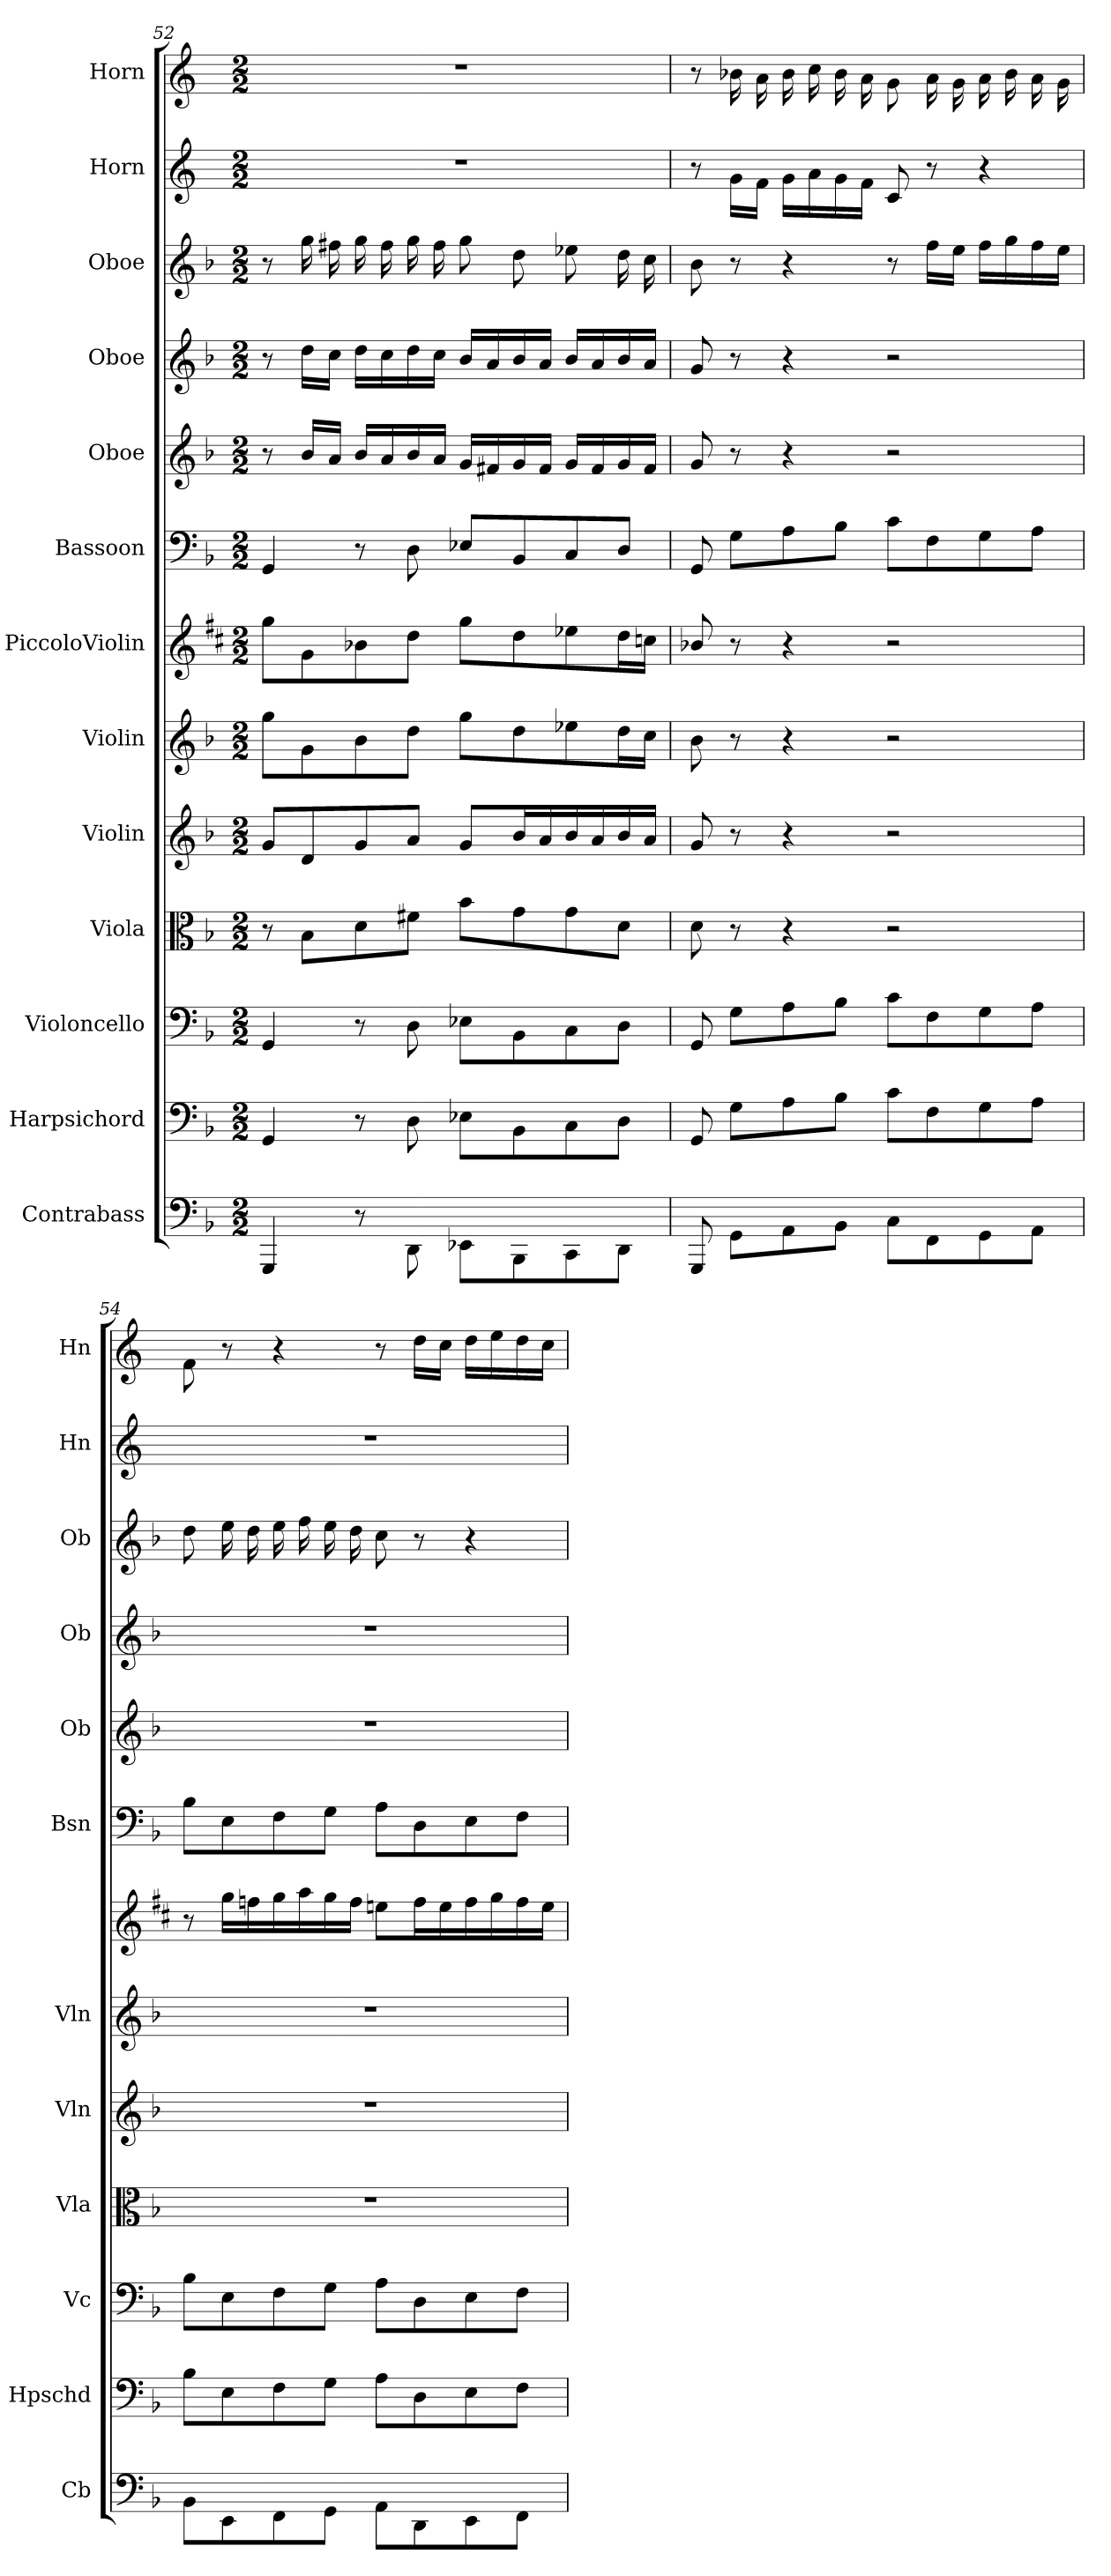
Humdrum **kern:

**kern	**kern	**kern	**kern	**kern	**kern	**kern	**kern	**kern	**kern	**kern	**kern	**kern
*part13	*part12	*part11	*part10	*part9	*part8	*part7	*part6	*part5	*part4	*part3	*part2	*part1
*staff13	*staff12	*staff11	*staff10	*staff9	*staff8	*staff7	*staff6	*staff5	*staff4	*staff3	*staff2	*staff1
*I"Contrabass	*I"Harpsichord	*I"Violoncello	*I"Viola	*I"Violin	*I"Violin	*I"PiccoloViolin	*I"Bassoon	*I"Oboe	*I"Oboe	*I"Oboe	*I"Horn	*I"Horn
*I'Cb	*I'Hpschd	*I'Vc	*I'Vla	*I'Vln	*I'Vln	*	*I'Bsn	*I'Ob	*I'Ob	*I'Ob	*I'Hn	*I'Hn
*clefF4	*clefF4	*clefF4	*clefC3	*clefG2	*clefG2	*clefG2	*clefF4	*clefG2	*clefG2	*clefG2	*clefG2	*clefG2
*k[b-]	*k[b-]	*k[b-]	*k[b-]	*k[b-]	*k[b-]	*k[f#c#]	*k[b-]	*k[b-]	*k[b-]	*k[b-]	*k[]	*k[]
*M2/2	*M2/2	*M2/2	*M2/2	*M2/2	*M2/2	*M2/2	*M2/2	*M2/2	*M2/2	*M2/2	*M2/2	*M2/2
=52	=52	=52	=52	=52	=52	=52	=52	=52	=52	=52	=52	=52
4GGG/	4GG/	4GG/	8r	8g/L	8gg\L	8gg\L	4GG/	8r	8r	8r	1r	1r
.	.	.	8B-\L	8d/	8g\	8g\	.	16b-/LL	16dd\LL	16gg\	.	.
.	.	.	.	.	.	.	.	16a/JJ	16cc\JJ	16ff#X\	.	.
8r	8r	8r	8d\	8g/	8b-\	8b-X\	8r	16b-/LL	16dd\LL	16gg\	.	.
.	.	.	.	.	.	.	.	16a/	16cc\	16ff#\	.	.
8DD\	8D\	8D\	8f#X\J	8a/J	8dd\J	8dd\J	8D\	16b-/	16dd\	16gg\	.	.
.	.	.	.	.	.	.	.	16a/JJ	16cc\JJ	16ff#\	.	.
8EE-X\L	8E-X\L	8E-X\L	8b-\L	8g/L	8gg\L	8gg\L	8E-X/L	16g/LL	16b-/LL	8gg\	.	.
.	.	.	.	.	.	.	.	16f#X/	16a/	.	.	.
8BBB-\	8BB-\	8BB-\	8g\	16b-/L	8dd\	8dd\	8BB-/	16g/	16b-/	8dd\	.	.
.	.	.	.	16a/	.	.	.	16f#/JJ	16a/JJ	.	.	.
8CC\	8C\	8C\	8g\	16b-/	8ee-X\	8ee-X\	8C/	16g/LL	16b-/LL	8ee-X\	.	.
.	.	.	.	16a/	.	.	.	16f#/	16a/	.	.	.
8DD\J	8D\J	8D\J	8d\J	16b-/	16dd\L	16dd\L	8D/J	16g/	16b-/	16dd\	.	.
.	.	.	.	16a/JJ	16cc\JJ	16ccn\JJ	.	16f#/JJ	16a/JJ	16cc\	.	.
=53	=53	=53	=53	=53	=53	=53	=53	=53	=53	=53	=53	=53
8GGG/	8GG/	8GG/	8d\	8g/	8b-\	8b-X/	8GG/	8g/	8g/	8b-\	8r	8r
8GG\L	8G\L	8G\L	8r	8r	8r	8r	8G\L	8r	8r	8r	16g\LL	16b-X\
.	.	.	.	.	.	.	.	.	.	.	16f\JJ	16a\
8AA\	8A\	8A\	4r	4r	4r	4r	8A\	4r	4r	4r	16g\LL	16b-\
.	.	.	.	.	.	.	.	.	.	.	16a\	16cc\
8BB-\J	8B-\J	8B-\J	.	.	.	.	8B-\J	.	.	.	16g\	16b-\
.	.	.	.	.	.	.	.	.	.	.	16f\JJ	16a\
8C\L	8c\L	8c\L	2r	2r	2r	2r	8c\L	2r	2r	8r	8c/	8g\
8FF\	8F\	8F\	.	.	.	.	8F\	.	.	16ff\LL	8r	16a\
.	.	.	.	.	.	.	.	.	.	16ee\JJ	.	16g\
8GG\	8G\	8G\	.	.	.	.	8G\	.	.	16ff\LL	4r	16a\
.	.	.	.	.	.	.	.	.	.	16gg\	.	16b-\
8AA\J	8A\J	8A\J	.	.	.	.	8A\J	.	.	16ff\	.	16a\
.	.	.	.	.	.	.	.	.	.	16ee\JJ	.	16g\
=54	=54	=54	=54	=54	=54	=54	=54	=54	=54	=54	=54	=54
8BB-\L	8B-\L	8B-\L	1r	1r	1r	8r	8B-\L	1r	1r	8dd\	1r	8f\
8EE\	8E\	8E\	.	.	.	16gg\LL	8E\	.	.	16ee\	.	8r
.	.	.	.	.	.	16ffn\	.	.	.	16dd\	.	.
8FF\	8F\	8F\	.	.	.	16gg\	8F\	.	.	16ee\	.	4r
.	.	.	.	.	.	16aa\	.	.	.	16ff\	.	.
8GG\J	8G\J	8G\J	.	.	.	16gg\	8G\J	.	.	16ee\	.	.
.	.	.	.	.	.	16ff\JJ	.	.	.	16dd\	.	.
8AA\L	8A\L	8A\L	.	.	.	8een\L	8A\L	.	.	8cc\	.	8r
8DD\	8D\	8D\	.	.	.	16ff\L	8D\	.	.	8r	.	16dd\LL
.	.	.	.	.	.	16ee\	.	.	.	.	.	16cc\JJ
8EE\	8E\	8E\	.	.	.	16ff\	8E\	.	.	4r	.	16dd\LL
.	.	.	.	.	.	16gg\	.	.	.	.	.	16ee\
8FF\J	8F\J	8F\J	.	.	.	16ff\	8F\J	.	.	.	.	16dd\
.	.	.	.	.	.	16ee\JJ	.	.	.	.	.	16cc\JJ
=	=	=	=	=	=	=	=	=	=	=	=	=
*-	*-	*-	*-	*-	*-	*-	*-	*-	*-	*-	*-	*-
